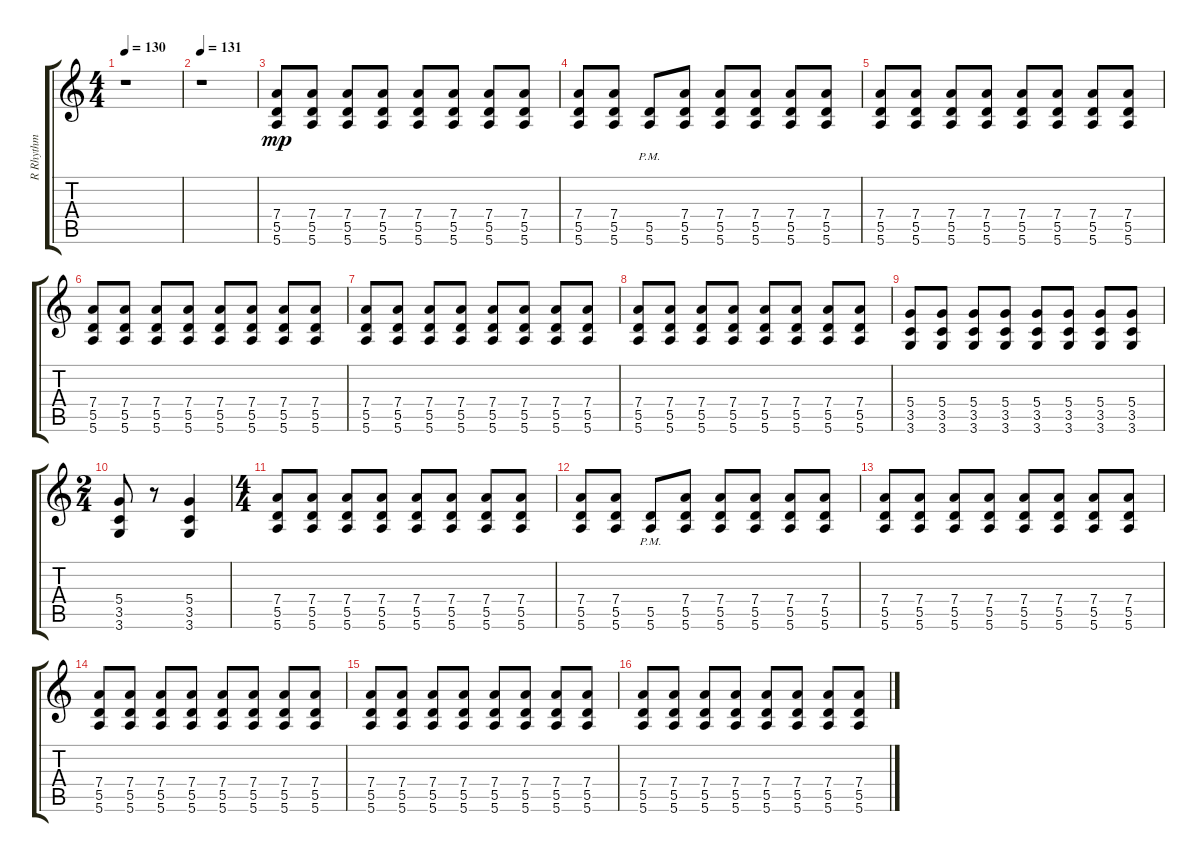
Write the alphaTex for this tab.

\track ("R Rhythm" "R Rhythm") {instrument distortionguitar}
\staff {score tabs}
\tuning (E4 B3 G3 D3 A2 E2) {hide}
\ts (4 4)
\tempo 130
\clef g2
\ks c
r.1{dy f} |
\tempo 131
r.1 |
(7.4 5.5 5.6).8{dy mp} (7.4 5.5 5.6).8 (7.4 5.5 5.6).8 (7.4 5.5 5.6).8 (7.4 5.5 5.6).8 (7.4 5.5 5.6).8 (7.4 5.5 5.6).8 (7.4 5.5 5.6).8 |
(7.4 5.5 5.6).8 (7.4 5.5 5.6).8 (5.5{pm} 5.6{pm}).8 (7.4 5.5 5.6).8 (7.4 5.5 5.6).8 (7.4 5.5 5.6).8 (7.4 5.5 5.6).8 (7.4 5.5 5.6).8 |
(7.4 5.5 5.6).8 (7.4 5.5 5.6).8 (7.4 5.5 5.6).8 (7.4 5.5 5.6).8 (7.4 5.5 5.6).8 (7.4 5.5 5.6).8 (7.4 5.5 5.6).8 (7.4 5.5 5.6).8 |
(7.4 5.5 5.6).8 (7.4 5.5 5.6).8 (7.4 5.5 5.6).8 (7.4 5.5 5.6).8 (7.4 5.5 5.6).8 (7.4 5.5 5.6).8 (7.4 5.5 5.6).8 (7.4 5.5 5.6).8 |
(7.4 5.5 5.6).8 (7.4 5.5 5.6).8 (7.4 5.5 5.6).8 (7.4 5.5 5.6).8 (7.4 5.5 5.6).8 (7.4 5.5 5.6).8 (7.4 5.5 5.6).8 (7.4 5.5 5.6).8 |
(7.4 5.5 5.6).8 (7.4 5.5 5.6).8 (7.4 5.5 5.6).8 (7.4 5.5 5.6).8 (7.4 5.5 5.6).8 (7.4 5.5 5.6).8 (7.4 5.5 5.6).8 (7.4 5.5 5.6).8 |
(5.4 3.5 3.6).8 (5.4 3.5 3.6).8 (5.4 3.5 3.6).8 (5.4 3.5 3.6).8 (5.4 3.5 3.6).8 (5.4 3.5 3.6).8 (5.4 3.5 3.6).8 (5.4 3.5 3.6).8 |
\ts (2 4)
(5.4 3.5 3.6).8 r.8 (5.4 3.5 3.6).4 |
\ts (4 4)
(7.4 5.5 5.6).8 (7.4 5.5 5.6).8 (7.4 5.5 5.6).8 (7.4 5.5 5.6).8 (7.4 5.5 5.6).8 (7.4 5.5 5.6).8 (7.4 5.5 5.6).8 (7.4 5.5 5.6).8 |
(7.4 5.5 5.6).8 (7.4 5.5 5.6).8 (5.5{pm} 5.6{pm}).8 (7.4 5.5 5.6).8 (7.4 5.5 5.6).8 (7.4 5.5 5.6).8 (7.4 5.5 5.6).8 (7.4 5.5 5.6).8 |
(7.4 5.5 5.6).8 (7.4 5.5 5.6).8 (7.4 5.5 5.6).8 (7.4 5.5 5.6).8 (7.4 5.5 5.6).8 (7.4 5.5 5.6).8 (7.4 5.5 5.6).8 (7.4 5.5 5.6).8 |
(7.4 5.5 5.6).8 (7.4 5.5 5.6).8 (7.4 5.5 5.6).8 (7.4 5.5 5.6).8 (7.4 5.5 5.6).8 (7.4 5.5 5.6).8 (7.4 5.5 5.6).8 (7.4 5.5 5.6).8 |
(7.4 5.5 5.6).8 (7.4 5.5 5.6).8 (7.4 5.5 5.6).8 (7.4 5.5 5.6).8 (7.4 5.5 5.6).8 (7.4 5.5 5.6).8 (7.4 5.5 5.6).8 (7.4 5.5 5.6).8 |
(7.4 5.5 5.6).8 (7.4 5.5 5.6).8 (7.4 5.5 5.6).8 (7.4 5.5 5.6).8 (7.4 5.5 5.6).8 (7.4 5.5 5.6).8 (7.4 5.5 5.6).8 (7.4 5.5 5.6).8
